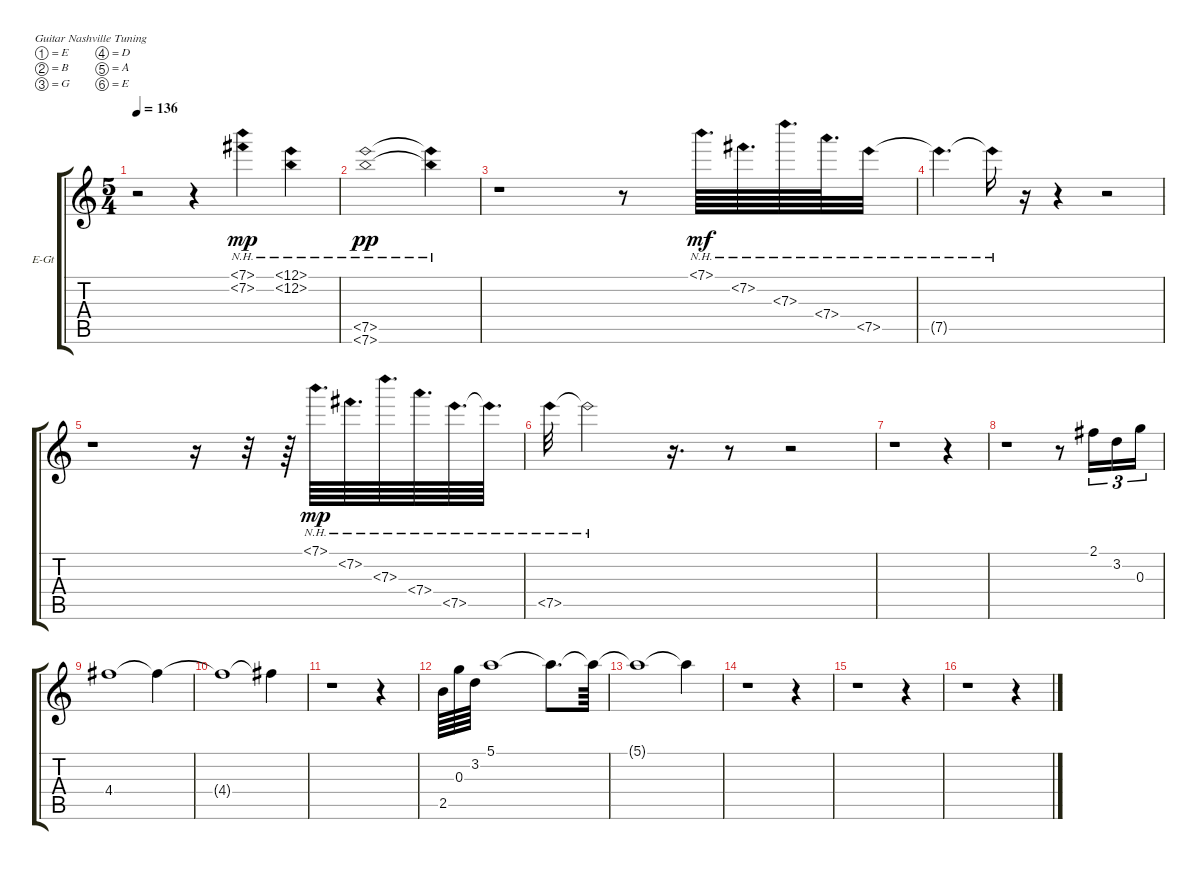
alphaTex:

\bracketExtendMode groupsimilarinstruments
\firstSystemTrackNameOrientation horizontal
\otherSystemsTrackNameOrientation horizontal
\track ("Clean Rhythm Nashville" "E-Gt") {instrument electricguitarclean}
\staff {score tabs}
\tuning (E4 B3 G4 D4 A3 E3)
\ts (5 4)
\tempo 136
\clef g2
\ks c
r.2{dy mf} r.4 (7.1{nh} 7.2{nh}).4{dy mp} (12.1{nh} 12.2{nh}).4 |
(7.5{nh} 7.6{nh}).1{dy pp} (7.5{nh t} 7.6{nh t}).4 |
r.1 r.8 7.1{nh}.64{d dy mf} 7.2{nh}.64{d} 7.3{nh}.64{d} 7.4{nh}.64{d} 7.5{nh}.32 |
7.5{nh t}.4{d} 7.5{nh t}.16 r.16 r.4 r.2 |
r.1 r.16 r.32 r.64 7.1{nh}.64{d dy mp} 7.2{nh}.64{d} 7.3{nh}.64{d} 7.4{nh}.64{d} 7.5{nh}.64{d} 7.5{nh t}.64{d} |
7.5{nh}.32 7.5{nh t}.2 r.16{d} r.8 r.2 |
r.1 r.4 |
r.1 r.8 2.1.16{tu (3 2)} 3.2.16{tu (3 2)} 0.3.16{tu (3 2)} |
4.4.1 4.4{t}.4 |
4.4{t}.1 4.4{t}.4 |
r.1 r.4 |
2.5.64 0.3.64 3.2.64 5.1.1 5.1{t}.8{d} 5.1{t}.64 |
5.1{t}.1 5.1{t}.4 |
r.1 r.4 |
r.1 r.4 |
r.1 r.4
